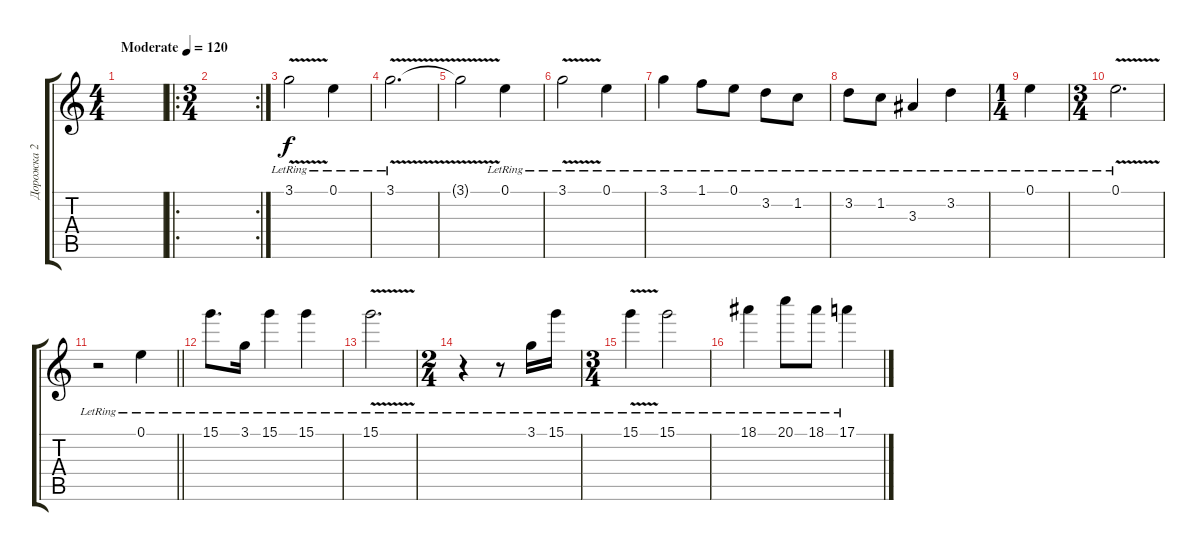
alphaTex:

\track ("Дорожка 2" "Дорожка 2") {instrument acousticguitarsteel}
\staff {score tabs}
\tuning (E4 B3 G3 D3 A2 E2) {hide}
\ts (4 4)
\tempo (120 "Moderate")
\clef g2
\ks c
|
\ro
\rc 2
\ts (3 4)
|
3.1{v lr}.2 0.1{lr}.4 |
3.1{v lr}.2{d} |
3.1{t}.2 0.1{lr}.4 |
3.1{v lr}.2 0.1{lr}.4 |
3.1{lr}.4 1.1{lr}.8 0.1{lr}.8 3.2{lr}.8 1.2{lr}.8 |
3.2{lr}.8 1.2{lr}.8 3.3{lr}.4 3.2{lr}.4 |
\ts (1 4)
0.1{lr}.4 |
\ts (3 4)
0.1{v lr}.2{d} |
\barLineRight lightlight
r.2 0.1{lr}.4 |
15.1{lr}.8{d} 3.1{lr}.16 15.1{lr}.4 15.1{lr}.4 |
15.1{v lr}.2{d} |
\ts (2 4)
r.4 r.8 3.1{lr}.16 15.1{lr}.16 |
\ts (3 4)
15.1{v lr}.4 15.1{lr}.2 |
18.1{lr}.4 20.1{lr}.8 18.1{lr}.8 17.1{lr}.4
